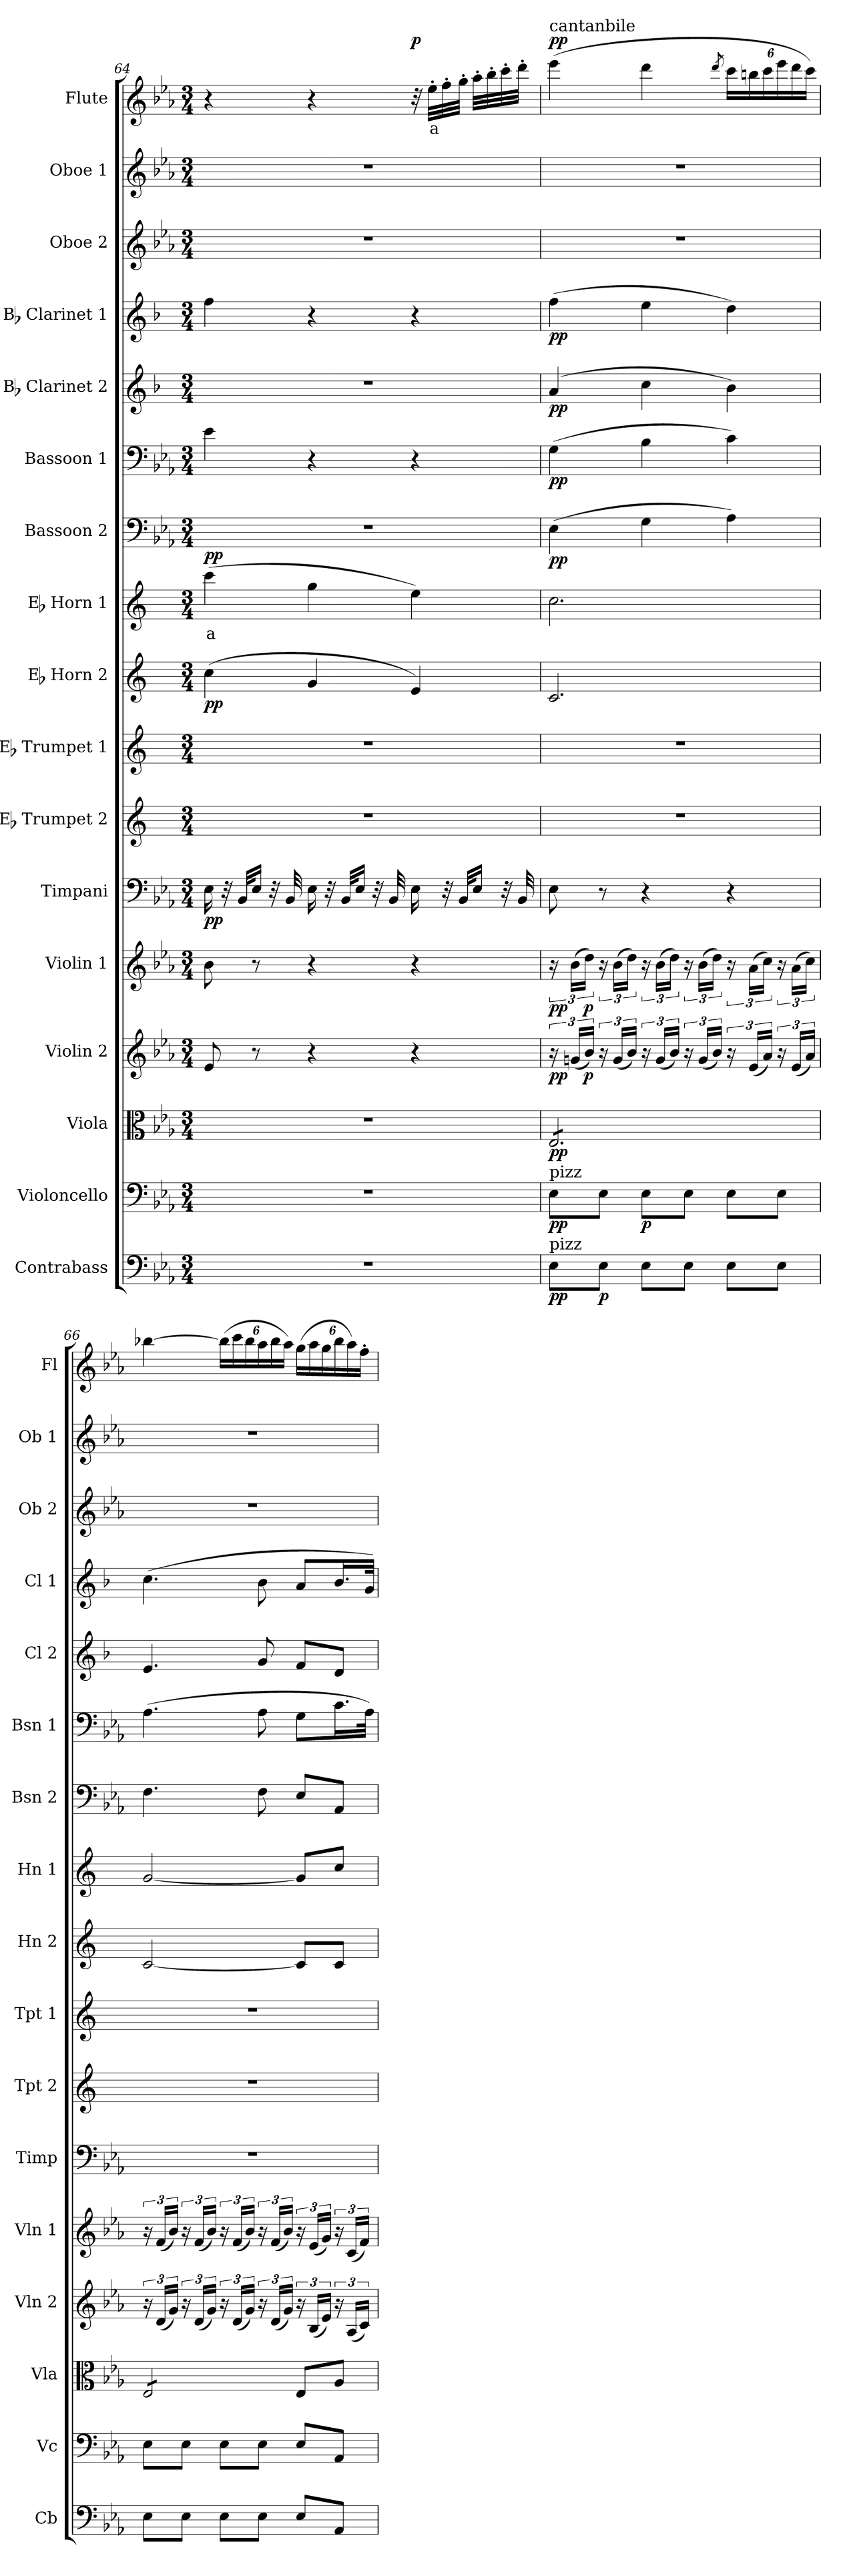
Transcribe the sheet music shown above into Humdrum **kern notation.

**kern	**dynam	**kern	**dynam	**kern	**dynam	**kern	**dynam	**kern	**dynam	**kern	**dynam	**kern	**kern	**kern	**dynam	**kern	**text	**dynam	**kern	**dynam	**kern	**dynam	**kern	**dynam	**kern	**dynam	**kern	**kern	**kern	**text	**dynam
*part17	*part17	*part16	*part16	*part15	*part15	*part14	*part14	*part13	*part13	*part12	*part12	*part11	*part10	*part9	*part9	*part8	*part8	*part8	*part7	*part7	*part6	*part6	*part5	*part5	*part4	*part4	*part3	*part2	*part1	*part1	*part1
*staff17	*staff17	*staff16	*staff16	*staff15	*staff15	*staff14	*staff14	*staff13	*staff13	*staff12	*staff12	*staff11	*staff10	*staff9	*staff9	*staff8	*staff8	*staff8	*staff7	*staff7	*staff6	*staff6	*staff5	*staff5	*staff4	*staff4	*staff3	*staff2	*staff1	*staff1	*staff1
*I"Contrabass	*	*I"Violoncello	*	*I"Viola	*	*I"Violin 2	*	*I"Violin 1	*	*I"Timpani	*	*I"Eb Trumpet 2	*I"Eb Trumpet 1	*I"Eb Horn 2	*	*I"Eb Horn 1	*	*	*I"Bassoon 2	*	*I"Bassoon 1	*	*I"Bb Clarinet 2	*	*I"Bb Clarinet 1	*	*I"Oboe 2	*I"Oboe 1	*I"Flute	*	*
*I'Cb	*	*I'Vc	*	*I'Vla	*	*I'Vln 2	*	*I'Vln 1	*	*I'Timp	*	*I'Tpt 2	*I'Tpt 1	*I'Hn 2	*	*I'Hn 1	*	*	*I'Bsn 2	*	*I'Bsn 1	*	*I'Cl 2	*	*I'Cl 1	*	*I'Ob 2	*I'Ob 1	*I'Fl	*	*
*clefF4	*	*clefF4	*	*clefC3	*	*clefG2	*	*clefG2	*	*clefF4	*	*clefG2	*clefG2	*clefG2	*	*clefG2	*	*	*clefF4	*	*clefF4	*	*clefG2	*	*clefG2	*	*clefG2	*clefG2	*clefG2	*	*
*ITrd7c12	*	*	*	*	*	*	*	*	*	*	*	*ITrd-2c-3	*ITrd-2c-3	*ITrd5c9	*	*ITrd5c9	*	*	*	*	*	*	*ITrd1c2	*	*ITrd1c2	*	*	*	*	*	*
*k[b-e-a-]	*	*k[b-e-a-]	*	*k[b-e-a-]	*	*k[b-e-a-]	*	*k[b-e-a-]	*	*k[b-e-a-]	*	*k[b-e-a-]	*k[b-e-a-]	*k[b-e-a-]	*	*k[b-e-a-]	*	*	*k[b-e-a-]	*	*k[b-e-a-]	*	*k[b-e-a-]	*	*k[b-e-a-]	*	*k[b-e-a-]	*k[b-e-a-]	*k[b-e-a-]	*	*
*M3/4	*	*M3/4	*	*M3/4	*	*M3/4	*	*M3/4	*	*M3/4	*	*M3/4	*M3/4	*M3/4	*	*M3/4	*	*	*M3/4	*	*M3/4	*	*M3/4	*	*M3/4	*	*M3/4	*M3/4	*M3/4	*	*
=64	=64	=64	=64	=64	=64	=64	=64	=64	=64	=64	=64	=64	=64	=64	=64	=64	=64	=64	=64	=64	=64	=64	=64	=64	=64	=64	=64	=64	=64	=64	=64
!	!	!	!	!	!	!	!	!	!	!	!LO:DY:b	!	!	!	!LO:DY:b	!	!LO:LY:b:color=#FF0000	!LO:DY:b	!	!	!	!	!	!	!	!	!	!	!	!	!
2.r	.	2.r	.	2.r	.	8e-/	.	8b-\	.	16E-\	pp	2.r	2.r	(4e-\	pp	(4ee-\	a	pp	2.r	.	4e-\	.	2.r	.	4ee-\	.	2.r	2.r	4r	.	.
.	.	.	.	.	.	.	.	.	.	32r	.	.	.	.	.	.	.	.	.	.	.	.	.	.	.	.	.	.	.	.	.
.	.	.	.	.	.	.	.	.	.	32BB-/KLL	.	.	.	.	.	.	.	.	.	.	.	.	.	.	.	.	.	.	.	.	.
.	.	.	.	.	.	8r	.	8r	.	16E-/JJ	.	.	.	.	.	.	.	.	.	.	.	.	.	.	.	.	.	.	.	.	.
.	.	.	.	.	.	.	.	.	.	32r	.	.	.	.	.	.	.	.	.	.	.	.	.	.	.	.	.	.	.	.	.
.	.	.	.	.	.	.	.	.	.	32BB-/	.	.	.	.	.	.	.	.	.	.	.	.	.	.	.	.	.	.	.	.	.
.	.	.	.	.	.	4r	.	4r	.	16E-\	.	.	.	4B-/	.	4b-\	.	.	.	.	4r	.	.	.	4r	.	.	.	4r	.	.
.	.	.	.	.	.	.	.	.	.	32r	.	.	.	.	.	.	.	.	.	.	.	.	.	.	.	.	.	.	.	.	.
.	.	.	.	.	.	.	.	.	.	32BB-/KLL	.	.	.	.	.	.	.	.	.	.	.	.	.	.	.	.	.	.	.	.	.
.	.	.	.	.	.	.	.	.	.	16E-/JJ	.	.	.	.	.	.	.	.	.	.	.	.	.	.	.	.	.	.	.	.	.
.	.	.	.	.	.	.	.	.	.	32r	.	.	.	.	.	.	.	.	.	.	.	.	.	.	.	.	.	.	.	.	.
.	.	.	.	.	.	.	.	.	.	32BB-/	.	.	.	.	.	.	.	.	.	.	.	.	.	.	.	.	.	.	.	.	.
!	!	!	!	!	!	!	!	!	!	!	!	!	!	!	!	!	!	!	!	!	!	!	!	!	!	!	!	!	!	!	!LO:DY:b
.	.	.	.	.	.	4r	.	4r	.	16E-\	.	.	.	4G/)	.	4g\)	.	.	.	.	4r	.	.	.	4r	.	.	.	32r	.	p
!	!	!	!	!	!	!	!	!	!	!	!	!	!	!	!	!	!	!	!	!	!	!	!	!	!	!	!	!	!	!LO:LY:b:color=#FF0000	!
.	.	.	.	.	.	.	.	.	.	.	.	.	.	.	.	.	.	.	.	.	.	.	.	.	.	.	.	.	32ee-'\LLL	a	.
.	.	.	.	.	.	.	.	.	.	32r	.	.	.	.	.	.	.	.	.	.	.	.	.	.	.	.	.	.	32ff'\	.	.
.	.	.	.	.	.	.	.	.	.	32BB-/KLL	.	.	.	.	.	.	.	.	.	.	.	.	.	.	.	.	.	.	32gg'\JJJ	.	.
.	.	.	.	.	.	.	.	.	.	16E-/JJ	.	.	.	.	.	.	.	.	.	.	.	.	.	.	.	.	.	.	32aa-'\LLL	.	.
.	.	.	.	.	.	.	.	.	.	.	.	.	.	.	.	.	.	.	.	.	.	.	.	.	.	.	.	.	32bb-'\	.	.
.	.	.	.	.	.	.	.	.	.	32r	.	.	.	.	.	.	.	.	.	.	.	.	.	.	.	.	.	.	32ccc'\	.	.
.	.	.	.	.	.	.	.	.	.	32BB-/	.	.	.	.	.	.	.	.	.	.	.	.	.	.	.	.	.	.	32ddd'\JJJ	.	.
=65	=65	=65	=65	=65	=65	=65	=65	=65	=65	=65	=65	=65	=65	=65	=65	=65	=65	=65	=65	=65	=65	=65	=65	=65	=65	=65	=65	=65	=65	=65	=65
!	!	!	!	!	!	!	!	!	!	!	!	!	!	!	!	!	!	!	!	!	!	!	!	!	!	!	!	!	!LO:TX:a:t=cantanbile	!	!
!	!	!	!	!LO:TX:a:t=pizz	!	!	!	!	!	!	!	!	!	!	!	!	!	!	!	!	!	!	!	!	!	!	!	!	!	!	!
!	!	!LO:TX:a:t=pizz	!	!	!	!	!	!	!	!	!	!	!	!	!	!	!	!	!	!	!	!	!	!	!	!	!	!	!	!	!
!LO:TX:a:t=pizz	!	!	!	!	!	!	!	!	!	!	!	!	!	!	!	!	!	!	!	!	!	!	!	!	!	!	!	!	!	!	!
!	!LO:DY:b	!	!LO:DY:b	!	!LO:DY:b	!	!LO:DY:b	!	!LO:DY:b	!	!	!	!	!	!	!	!	!	!	!LO:DY:b	!	!LO:DY:b	!	!LO:DY:b	!	!LO:DY:b	!	!	!	!	!LO:DY:b
*	*	*	*	*tremolo	*	*	*	*	*	*	*	*	*	*	*	*	*	*	*	*	*	*	*	*	*	*	*	*	*	*	*
8EE-\L	pp	8E-\L	pp	8E-/L	pp	24r	pp	24r	pp	8E-\	.	2.r	2.r	2.E-/	.	2.e-\	.	.	(4E-\	pp	(4G\	pp	(4g/	pp	(4ee-\	pp	2.r	2.r	(4eee-\	.	pp
.	.	.	.	.	.	(24gn/LL	.	(24b-\LL	.	.	.	.	.	.	.	.	.	.	.	.	.	.	.	.	.	.	.	.	.	.	.
!	!	!	!	!	!	!	!LO:DY:b	!	!LO:DY:b	!	!	!	!	!	!	!	!	!	!	!	!	!	!	!	!	!	!	!	!	!	!
.	.	.	.	.	.	24b-/JJ)	p	24dd\JJ)	p	.	.	.	.	.	.	.	.	.	.	.	.	.	.	.	.	.	.	.	.	.	.
!	!LO:DY:b	!	!	!	!	!	!	!	!	!	!	!	!	!	!	!	!	!	!	!	!	!	!	!	!	!	!	!	!	!	!
8EE-\J	p	8E-\J	.	8E-/	.	24r	.	24r	.	8r	.	.	.	.	.	.	.	.	.	.	.	.	.	.	.	.	.	.	.	.	.
.	.	.	.	.	.	(24g/LL	.	(24b-\LL	.	.	.	.	.	.	.	.	.	.	.	.	.	.	.	.	.	.	.	.	.	.	.
.	.	.	.	.	.	24b-/JJ)	.	24dd\JJ)	.	.	.	.	.	.	.	.	.	.	.	.	.	.	.	.	.	.	.	.	.	.	.
!	!	!	!LO:DY:b	!	!	!	!	!	!	!	!	!	!	!	!	!	!	!	!	!	!	!	!	!	!	!	!	!	!	!	!
8EE-\L	.	8E-\L	p	8E-/	.	24r	.	24r	.	4r	.	.	.	.	.	.	.	.	4G\	.	4B-\	.	4b-\	.	4dd\	.	.	.	4ddd\	.	.
.	.	.	.	.	.	(24g/LL	.	(24b-\LL	.	.	.	.	.	.	.	.	.	.	.	.	.	.	.	.	.	.	.	.	.	.	.
.	.	.	.	.	.	24b-/JJ)	.	24dd\JJ)	.	.	.	.	.	.	.	.	.	.	.	.	.	.	.	.	.	.	.	.	.	.	.
8EE-\J	.	8E-\J	.	8E-/	.	24r	.	24r	.	.	.	.	.	.	.	.	.	.	.	.	.	.	.	.	.	.	.	.	.	.	.
.	.	.	.	.	.	(24g/LL	.	(24b-\LL	.	.	.	.	.	.	.	.	.	.	.	.	.	.	.	.	.	.	.	.	.	.	.
.	.	.	.	.	.	24b-/JJ)	.	24dd\JJ)	.	.	.	.	.	.	.	.	.	.	.	.	.	.	.	.	.	.	.	.	.	.	.
.	.	.	.	.	.	.	.	.	.	.	.	.	.	.	.	.	.	.	.	.	.	.	.	.	.	.	.	.	8qddd/	.	.
*	*	*	*	*	*	*	*	*	*	*	*	*	*	*	*	*	*	*	*	*	*	*	*	*	*	*	*	*	*Xbrackettup	*	*
8EE-\L	.	8E-\L	.	8E-/	.	24r	.	24r	.	4r	.	.	.	.	.	.	.	.	4A-\)	.	4c\)	.	4a-\)	.	4cc\)	.	.	.	24ccc\LL	.	.
.	.	.	.	.	.	(24e-/LL	.	(24a-\LL	.	.	.	.	.	.	.	.	.	.	.	.	.	.	.	.	.	.	.	.	24bbn\	.	.
.	.	.	.	.	.	24a-/JJ)	.	24cc\JJ)	.	.	.	.	.	.	.	.	.	.	.	.	.	.	.	.	.	.	.	.	24ccc\	.	.
8EE-\J	.	8E-\J	.	8E-/J	.	24r	.	24r	.	.	.	.	.	.	.	.	.	.	.	.	.	.	.	.	.	.	.	.	24eee-\	.	.
.	.	.	.	.	.	(24e-/LL	.	(24a-\LL	.	.	.	.	.	.	.	.	.	.	.	.	.	.	.	.	.	.	.	.	24ddd\	.	.
.	.	.	.	.	.	24a-/JJ)	.	24cc\JJ)	.	.	.	.	.	.	.	.	.	.	.	.	.	.	.	.	.	.	.	.	24ccc\JJ)	.	.
!!LO:PB:g=z
=66	=66	=66	=66	=66	=66	=66	=66	=66	=66	=66	=66	=66	=66	=66	=66	=66	=66	=66	=66	=66	=66	=66	=66	=66	=66	=66	=66	=66	=66	=66	=66
8EE-\L	.	8E-\L	.	8E-/L	.	24r	.	24r	.	2.r	.	2.r	2.r	[2E-/	.	[2B-/	.	.	4.F\	.	(4.A-\	.	4.d/	.	(4.b-\	.	2.r	2.r	[4bb-X\	.	.
.	.	.	.	.	.	(24d/LL	.	(24f/LL	.	.	.	.	.	.	.	.	.	.	.	.	.	.	.	.	.	.	.	.	.	.	.
.	.	.	.	.	.	24g/JJ)	.	24b-/JJ)	.	.	.	.	.	.	.	.	.	.	.	.	.	.	.	.	.	.	.	.	.	.	.
8EE-\J	.	8E-\J	.	8E-/	.	24r	.	24r	.	.	.	.	.	.	.	.	.	.	.	.	.	.	.	.	.	.	.	.	.	.	.
.	.	.	.	.	.	(24d/LL	.	(24f/LL	.	.	.	.	.	.	.	.	.	.	.	.	.	.	.	.	.	.	.	.	.	.	.
.	.	.	.	.	.	24g/JJ)	.	24b-/JJ)	.	.	.	.	.	.	.	.	.	.	.	.	.	.	.	.	.	.	.	.	.	.	.
8EE-\L	.	8E-\L	.	8E-/	.	24r	.	24r	.	.	.	.	.	.	.	.	.	.	.	.	.	.	.	.	.	.	.	.	(24bb-\LL]	.	.
.	.	.	.	.	.	(24d/LL	.	(24f/LL	.	.	.	.	.	.	.	.	.	.	.	.	.	.	.	.	.	.	.	.	24ccc\	.	.
.	.	.	.	.	.	24g/JJ)	.	24b-/JJ)	.	.	.	.	.	.	.	.	.	.	.	.	.	.	.	.	.	.	.	.	24bb-\	.	.
8EE-\J	.	8E-\J	.	8E-/J	.	24r	.	24r	.	.	.	.	.	.	.	.	.	.	8F\	.	8A-\	.	8f/	.	8a-\	.	.	.	24aa-\	.	.
*	*	*	*	*Xtremolo	*	*	*	*	*	*	*	*	*	*	*	*	*	*	*	*	*	*	*	*	*	*	*	*	*	*	*
.	.	.	.	.	.	(24d/LL	.	(24f/LL	.	.	.	.	.	.	.	.	.	.	.	.	.	.	.	.	.	.	.	.	24bb-\	.	.
.	.	.	.	.	.	24g/JJ)	.	24b-/JJ)	.	.	.	.	.	.	.	.	.	.	.	.	.	.	.	.	.	.	.	.	24aa-\JJ)	.	.
8EE-/L	.	8E-/L	.	8E-/L	.	24r	.	24r	.	.	.	.	.	8E-/L]	.	8B-/L]	.	.	8E-/L	.	8G\L	.	8e-/L	.	8g/L	.	.	.	(24gg\LL	.	.
.	.	.	.	.	.	(24B-/LL	.	(24e-/LL	.	.	.	.	.	.	.	.	.	.	.	.	.	.	.	.	.	.	.	.	24aa-\	.	.
.	.	.	.	.	.	24e-/JJ)	.	24g/JJ)	.	.	.	.	.	.	.	.	.	.	.	.	.	.	.	.	.	.	.	.	24gg\	.	.
8AAA-/J	.	8AA-/J	.	8A-/J	.	24r	.	24r	.	.	.	.	.	8E-/J	.	8e-/J	.	.	8AA-/J	.	16.c\L	.	8c/J	.	16.a-/L	.	.	.	24bb-\	.	.
.	.	.	.	.	.	(24A-/LL	.	(24c/LL	.	.	.	.	.	.	.	.	.	.	.	.	.	.	.	.	.	.	.	.	24aa-\)	.	.
.	.	.	.	.	.	24c/JJ)	.	24f/JJ)	.	.	.	.	.	.	.	.	.	.	.	.	.	.	.	.	.	.	.	.	24ff'\JJ	.	.
.	.	.	.	.	.	.	.	.	.	.	.	.	.	.	.	.	.	.	.	.	32A-\JJk)	.	.	.	32f/JJk)	.	.	.	.	.	.
=	=	=	=	=	=	=	=	=	=	=	=	=	=	=	=	=	=	=	=	=	=	=	=	=	=	=	=	=	=	=	=
*-	*-	*-	*-	*-	*-	*-	*-	*-	*-	*-	*-	*-	*-	*-	*-	*-	*-	*-	*-	*-	*-	*-	*-	*-	*-	*-	*-	*-	*-	*-	*-
